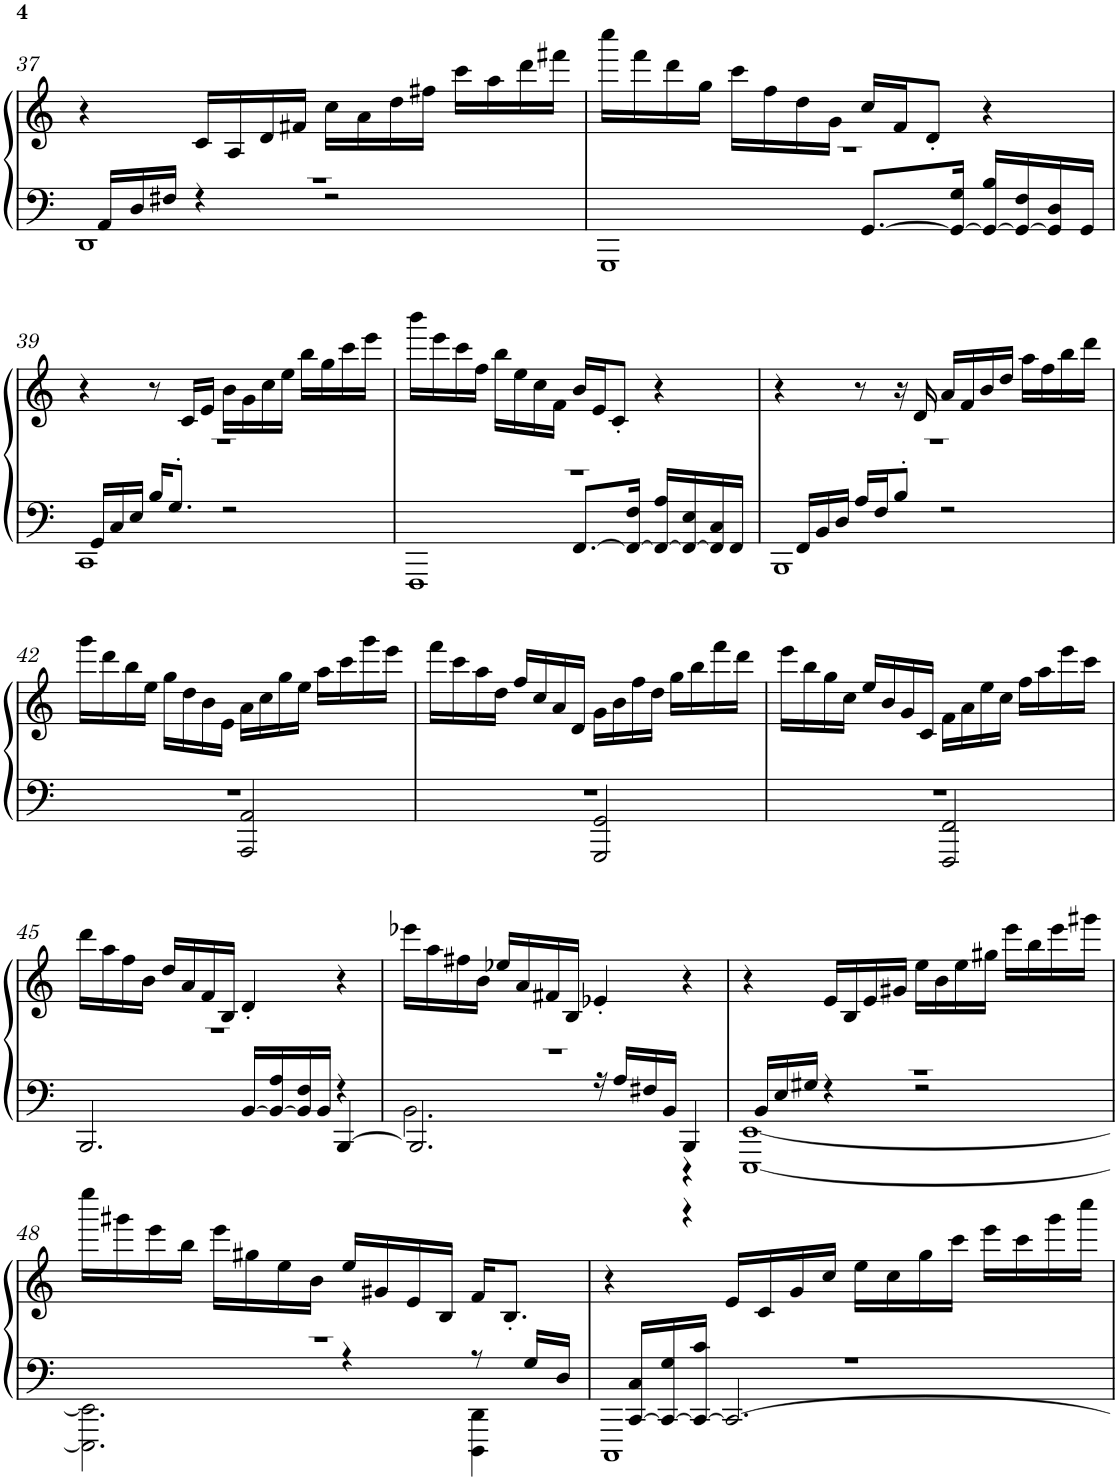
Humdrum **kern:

**kern	**kern
*part1	*part1
*staff2	*staff1
*I"Piano	*
*I'Pno.	*
!!LO:PB:g=z
*clefF4	*clefG2
*k[]	*k[]
*M4/4	*M4/4
=37	=37
*^	*
1r	1DD	4r
.	.	16c/LL
.	.	16A/
.	.	16d/
.	.	16f#X/JJ
.	.	16cc\LL
.	.	16a\
.	.	16dd\
.	.	16ff#X\JJ
.	.	16ccc\LL
.	.	16aa\
.	.	16ddd\
.	.	16fff#X\JJ
16AA/LL	2...ryy	2...ryy
16D/	.	.
16F#X/JJ	.	.
4r	.	.
2r	.	.
=38	=38	=38
1r	1GGG	16cccc\LL
.	.	16fff\
.	.	16ddd\
.	.	16gg\JJ
.	.	16ccc\LL
.	.	16ff\
.	.	16dd\
.	.	16g\JJ
.	.	16cc/LL
.	.	16f/J
.	.	8d'/J
.	.	4r
8.GG/L_	2ryy	2ryy
16GG/_ 16G/Jk	.	.
16GG/_ 16B/LL	.	.
16GG/_ 16F/	.	.
16GG/] 16D/	.	.
16GG/JJ	.	.
!!LO:LB:g=z
=39	=39	=39
1r	1CC	4r
.	.	8r
.	.	16c/LL
.	.	16e/JJ
.	.	16b\LL
.	.	16g\
.	.	16cc\
.	.	16ee\JJ
.	.	16bb\LL
.	.	16gg\
.	.	16ccc\
.	.	16eee\JJ
16GG/LL	2...ryy	2...ryy
16C/	.	.
16E/JJ	.	.
16B/KL	.	.
8.G'/J	.	.
2r	.	.
=40	=40	=40
1r	1FFF	16bbb\LL
.	.	16eee\
.	.	16ccc\
.	.	16ff\JJ
.	.	16bb\LL
.	.	16ee\
.	.	16cc\
.	.	16f\JJ
.	.	16b/LL
.	.	16e/J
.	.	8c'/J
.	.	4r
8.FF/L_	2ryy	2ryy
16FF/_ 16F/Jk	.	.
16FF/_ 16A/LL	.	.
16FF/_ 16E/	.	.
16FF/] 16C/	.	.
16FF/JJ	.	.
=41	=41	=41
1r	1BBB	4r
.	.	8r
.	.	16r
.	.	16d/
.	.	16a/LL
.	.	16f/
.	.	16b/
.	.	16dd/JJ
.	.	16aa\LL
.	.	16ff\
.	.	16bb\
.	.	16ddd\JJ
16FF/LL	2...ryy	2...ryy
16BB/	.	.
16D/JJ	.	.
16A/LL	.	.
16F/J	.	.
8B'/J	.	.
2r	.	.
*v	*v	*
!!LO:LB:g=z
=42	=42
1r	16ggg\LL
.	16ddd\
.	16bb\
.	16ee\JJ
.	16gg\LL
.	16dd\
.	16b\
.	16e\JJ
.	16a\LL
.	16cc\
.	16gg\
.	16ee\JJ
.	16aa\LL
.	16ccc\
.	16ggg\
.	16eee\JJ
2AAA/ 2AA/	2ryy
=43	=43
1r	16fff\LL
.	16ccc\
.	16aa\
.	16dd\JJ
.	16ff/LL
.	16cc/
.	16a/
.	16d/JJ
.	16g\LL
.	16b\
.	16ff\
.	16dd\JJ
.	16gg\LL
.	16bb\
.	16fff\
.	16ddd\JJ
2GGG/ 2GG/	2ryy
=44	=44
1r	16eee\LL
.	16bb\
.	16gg\
.	16cc\JJ
.	16ee/LL
.	16b/
.	16g/
.	16c/JJ
.	16f\LL
.	16a\
.	16ee\
.	16cc\JJ
.	16ff\LL
.	16aa\
.	16eee\
.	16ccc\JJ
2FFF/ 2FF/	2ryy
!!LO:LB:g=z
=45	=45
*^	*
1r	2.BBB/	16ddd\LL
.	.	16aa\
.	.	16ff\
.	.	16b\JJ
.	.	16dd/LL
.	.	16a/
.	.	16f/
.	.	16B/JJ
.	.	4d'/
.	[4BBB/	4r
16BB/LL_	2ryy	2ryy
16BB/_ 16A/	.	.
16BB/] 16F/	.	.
16BB/JJ	.	.
4r	.	.
=46	=46	=46
*	*^	*
1r	2.BB\	2.BBB/]	16eee-X\LL
.	.	.	16aa\
.	.	.	16ff#X\
.	.	.	16b\JJ
.	.	.	16ee-X/LL
.	.	.	16a/
.	.	.	16f#X/
.	.	.	16B/JJ
.	.	.	4e-X'/
.	4r	4r	4r
16r	2ryy	2ryy	2ryy
16A/LL	.	.	.
16F#X/	.	.	.
16BB/JJ	.	.	.
4BBB/	.	.	.
*	*v	*v	*
=47	=47	=47
1r	[1EEE [1EE	4r
.	.	16e/LL
.	.	16B/
.	.	16e/
.	.	16g#X/JJ
.	.	16ee\LL
.	.	16b\
.	.	16ee\
.	.	16gg#X\JJ
.	.	16eee\LL
.	.	16bb\
.	.	16eee\
.	.	16ggg#X\JJ
16BB/LL	2...ryy	2...ryy
16E/	.	.
16G#X/JJ	.	.
4r	.	.
2r	.	.
!!LO:LB:g=z
=48	=48	=48
1r	2.EEE\] 2.EE\]	16eeee\LL
.	.	16ggg#X\
.	.	16eee\
.	.	16bb\JJ
.	.	16eee\LL
.	.	16gg#X\
.	.	16ee\
.	.	16b\JJ
.	.	16ee/LL
.	.	16g#X/
.	.	16e/
.	.	16B/JJ
.	4DDD\ 4DD\	16f/KL
.	.	8.B'/J
4r	2ryy	2ryy
8r	.	.
16G/LL	.	.
16D/JJ	.	.
=49	=49	=49
1r	1CCC	4r
.	.	16e/LL
.	.	16c/
.	.	16g/
.	.	16cc/JJ
.	.	16ee\LL
.	.	16cc\
.	.	16gg\
.	.	16ccc\JJ
.	.	16eee\LL
.	.	16ccc\
.	.	16ggg\
.	.	16cccc\JJ
16CC/_ 16C/LL	2...ryy	2...ryy
16CC/_ 16G/	.	.
16CC/_ 16c/JJ	.	.
2.CC/_	.	.
*v	*v	*
=	=
*-	*-
